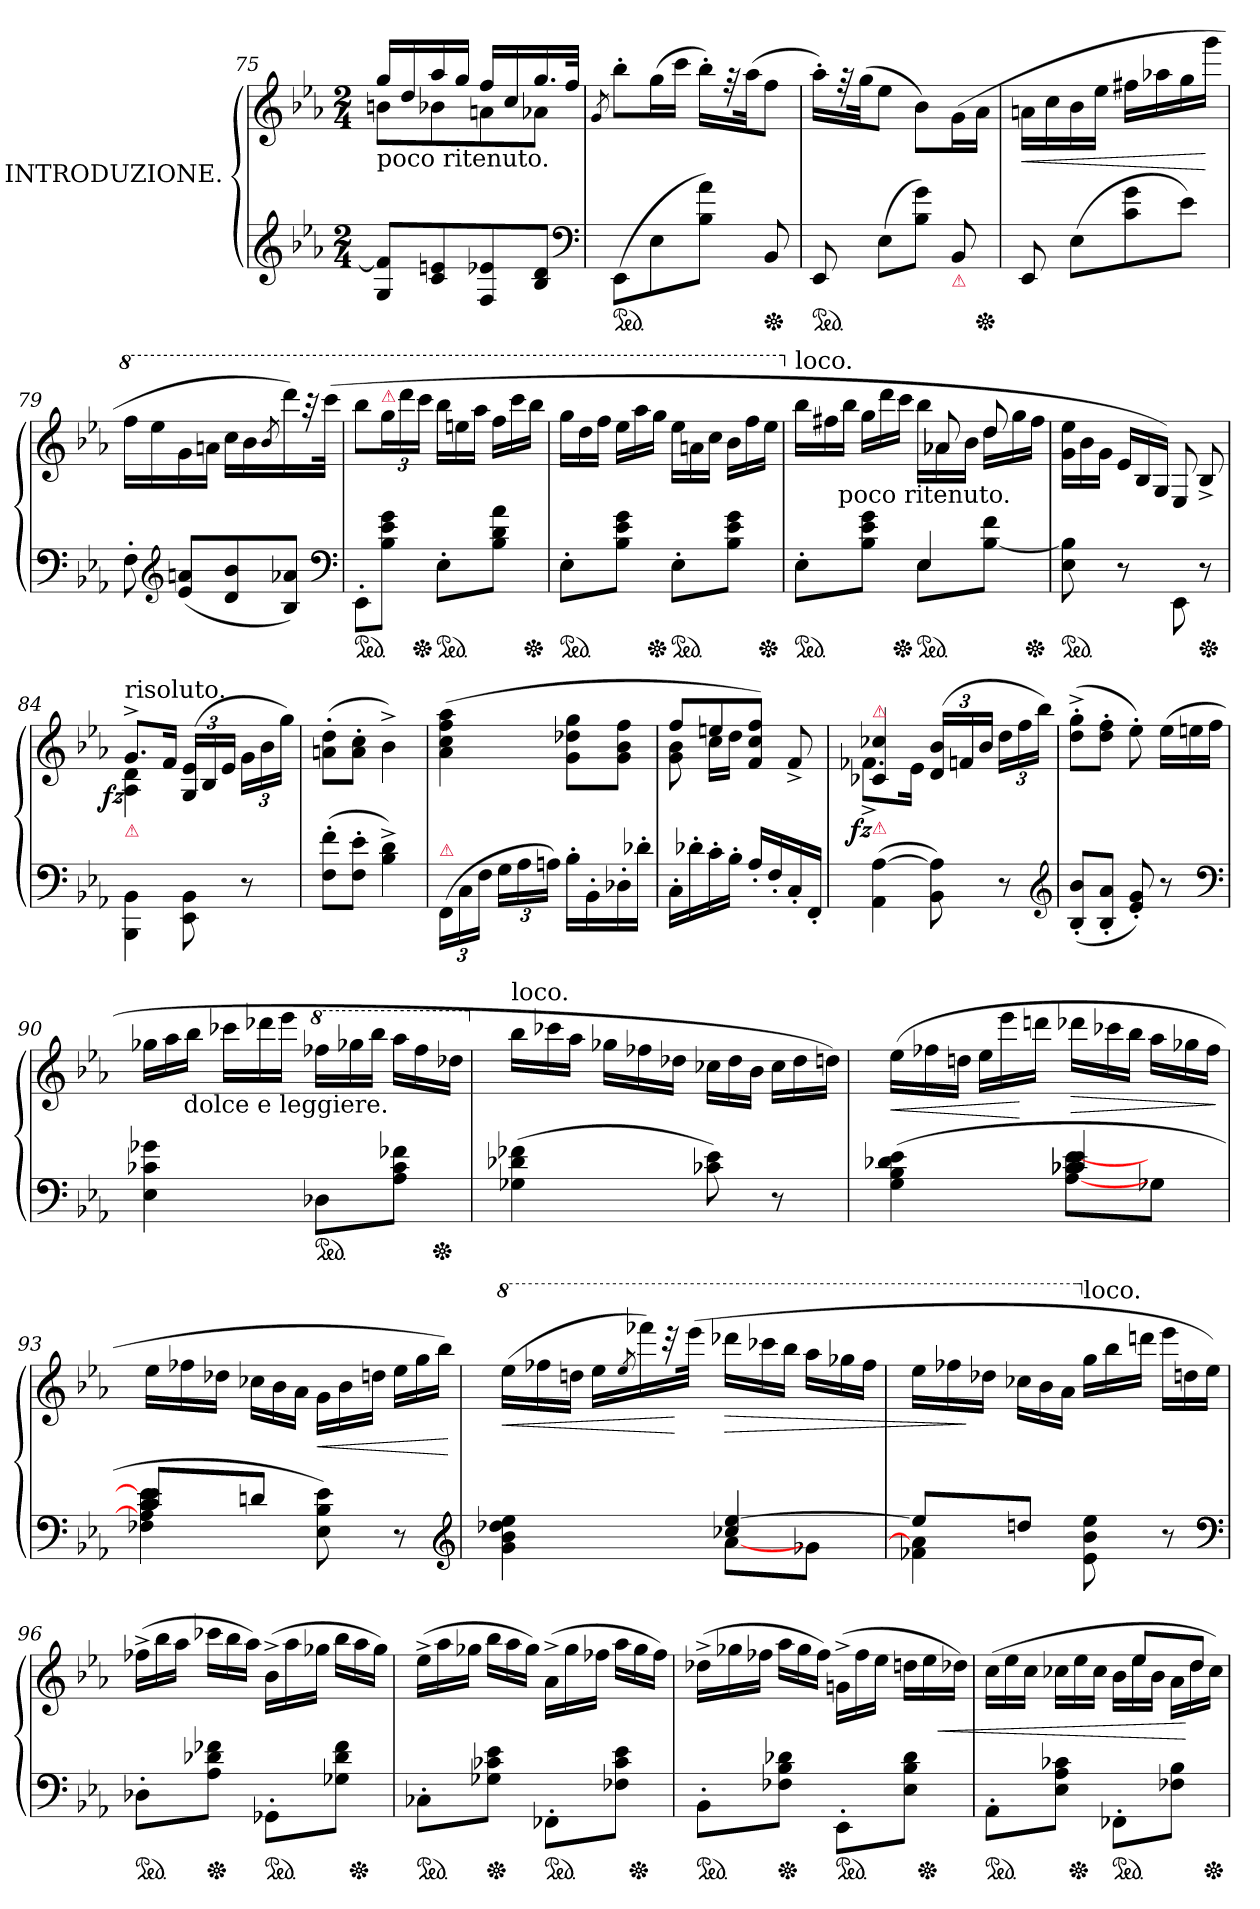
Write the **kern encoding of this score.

**kern	**kern	**dynam
*part1	*part1	*part1
*staff2	*staff1	*staff1/2
*I"INTRODUZIONE.	*	*
*clefG2	*clefG2	*
*k[b-e-a-]	*k[b-e-a-]	*
*M2/4	*M2/4	*
=75	=75	=75
*	*^	*
!	!LO:TX:b:t=poco ritenuto.	!	!
8G 8f]L	16ggLL	8bnL	.
.	16dd	.	.
8c 8en	16aa-	8b-X	.
.	16ggJJ	.	.
8F 8e-X	16ffLL	8an	.
.	16cc	.	.
8B- 8dJ	16.gg	8a-XJ	.
.	32ffJJk	.	.
*	*v	*v	*
*clefF4	*	*
=76	=76	=76
.	8qg/	.
!LO:TX:b:color=crimson:t=⚠	!	!
*ped	*	*
(>8EE-L	8bb-'>L	.
8E-	(>16ggL	.
.	16cccJJ	.
8B- 8a-J)	16bb-'>LL)	.
.	32rff	.
.	(>32aa-JK	.
!LO:TX:b:color=crimson:t=⚠	!	!
*Xped	*	*
8BB-	8ffJ	.
=77	=77	=77
*ped	*	*
8EE-	16aa-'>LL)	.
.	32rff	.
.	(>32ggJK	.
(>8E-L	8ee-J	.
8B- 8gJ)	8b-\L)	.
!LO:TX:b:color=crimson:t=⚠	!	!
8BB-	(>16gL	.
*Xped	*	*
.	16a-JJ	.
=78	=78	=78
!	!	!LO:HP:b
8EE-	16anLL	<
.	16cc	.
(<8E-L	16b-	.
.	16ee-JJ	.
8c 8g	16ff#XLL	.
.	16aa-X	.
8e-J)	16gg	.
.	16gggJJ	[
=79	=79	=79
*	*8va	*
8F'>	16fffLL	.
.	16eee-	.
*clefG2	*	*
(>8e- 8anL	16gg	.
.	16aanJJ	.
8d 8b-	16cccLL	.
.	16bb-	.
.	8qbb-/	.
8B- 8a-XJ)	16dddd)	.
.	32r	.
.	(>32ccccJJk	.
*clefF4	*	*
=80	=80	=80
*ped	*	*
8EE-'>L	8bbb-L	.
!	!LO:TX:a:color=crimson:t=⚠	!
8B- 8e- 8gJ	24gggL	.
.	24dddd	.
*Xped	*	*
.	24ccccJJ	.
*	*Xtuplet	*
*ped	*	*
8E-'>L	24bbb-LL	.
.	24eeen	.
.	24aaa-JJ	.
8B- 8d 8a-J	24fffLL	.
.	24cccc	.
*Xped	*	*
.	24bbb-JJ	.
=81	=81	=81
*ped	*	*
8E-'>L	24gggLL	.
.	24ddd	.
.	24fffJJ	.
8B- 8e- 8gJ	24eee-LL	.
.	24aaa-	.
*Xped	*	*
.	24gggJJ	.
*ped	*	*
8E-'>L	24eee-LL	.
.	24aan	.
.	24cccJJ	.
8B- 8e- 8gJ	24bb-LL	.
.	24fff	.
*Xped	*	*
.	24eee-JJ	.
=82	=82	=82
*^	*	*
*	*	*X8va	*
*	*	*^	*
!	!	!LO:TX:a:t=loco.	!	!
*ped	*	*	*	*
4ryy	8E-'>L	24bb-LL	6.ryy	.
.	.	24ff#X	.	.
!	!	!LO:TX:b:t=poco ritenuto.	!	!
.	.	24bb-JJ	.	.
.	8B- 8e- 8gJ	24ggLL	.	.
.	.	24ddd	.	.
*Xped	*	*	*	*
.	.	24cccJJ	.	.
*ped	*	*	*	*
4E-	8E-L	24bb-\LL	24ryy	.
.	.	24a-X	12a-X/	.
.	.	24b-JJ	.	.
.	[8B- 8fJ	24dd\LL	12dd/	.
.	.	24gg	.	.
*Xped	*	*	*	*
.	.	24ff#JJ	24ryy	.
*v	*v	*	*	*
*	*v	*v	*
=83	=83	=83
*ped	*	*
8E- 8B-]	24g\ 24ee-\LL	.
.	24b-	.
.	24gJJ	.
8r	24e-LL	.
.	24B-	.
.	24G/JJ)	.
8EE-\	8E-/	.
*Xped	*	*
8r	8B-^>/	.
=84	=84	=84
*	*^	*
!	!LO:TX:a:t=risoluto.	!	!
!	!LO:TX:b:color=crimson:t=⚠	!	!
!	!	!	!LO:DY:rj
4BBB-\ 4BB-\	8.g^<L	4A-\ 4d\	fz
.	16fJk	.	.
*	*tuplet	*	*
8EE-\ 8BB-\	(<24G/ 24e-/LL	4ryy	.
.	24B-	.	.
.	24e-JJ	.	.
8r	24gLL	.	.
.	24b-	.	.
.	24ggJJ)	.	.
*	*v	*v	*
=85	=85	=85
(>8F'> 8f'>L	(>8an'> 8dd'>L	.
8F'> 8e-'>J	8a'> 8cc'>J	.
4B-^> 4d^>)	4b-^>)	.
=86	=86	=86
!LO:TX:a:color=crimson:t=⚠	!	!
(>24FF\LL	(>4a- 4cc 4ff 4aa-	.
24C	.	.
24FJJ	.	.
24GLL	.	.
24A-	.	.
24AnJJ)	.	.
16B-'>LL	8g 8dd-X 8ggL	.
16BB-'>	.	.
16D-X'>	8g 8b- 8ffJ	.
16d-X'>JJ	.	.
=87	=87	=87
*	*^	*
16C'>LL	8ffL	8g 8b-	.
16d-X'>	.	.	.
16c'>	8een	16ccLL	.
16B-'>JJ	.	16ddJJ	.
16A-'>LL	8f 8cc 8ffJ)	4ryy	.
16F'>	.	.	.
16C'>	8f^>	.	.
16FF'>JJ	.	.	.
=88	=88	=88	=88
!	!LO:TX:a:color=crimson:t=⚠	!	!
!	!LO:TX:b:color=crimson:t=⚠	!	!
!	!	!	!LO:DY:rj
(<4AA- [4A-	4c-X 4cc-X	8.f-X^<L	fz
.	.	16e-Jk	.
8BB- 8A-])	(>24d 24b-LL	4ryy	.
.	24fn	.	.
.	24b-JJ	.	.
8r	24ddLL	.	.
.	24ff	.	.
.	24bb-JJ)	.	.
*	*v	*v	*
*clefG2	*	*
=89	=89	=89
(>8B-'< 8b-'<L	(>8dd'>^< 8gg'>^<L	.
8B-'< 8a-'<J	8dd'> 8ff'>J	.
8e-'< 8g'<)	8ee-'>)	.
*	*Xtuplet	*
8r	(>24ee-LL	.
.	24een	.
.	24ffJJ	.
*clefF4	*	*
=90	=90	=90
4E- 4c-X 4g-X	24gg-XLL	.
.	24aa-	.
!	!LO:TX:b:t=dolce e leggiere.	!
.	24bb-JJ	.
.	24ccc-XLL	.
.	24ddd-X	.
.	24eee-JJ	.
*	*8va	*
*ped	*	*
8D-XL	24fff-XLL	.
.	24ggg-X	.
.	24bbb-JJ	.
8A- 8c- 8f-XJ	24aaa-LL	.
.	24fff-	.
*Xped	*	*
.	24ddd-XJJ	.
=91	=91	=91
*	*X8va	*
!	!LO:TX:a:t=loco.	!
(>4G-X 4d-X 4f-X	24bb-LL	.
.	24ccc-X	.
.	24aa-JJ	.
.	24gg-XLL	.
.	24ff-X	.
.	24dd-XJJ	.
8c-X 8e-)	24cc-XLL	.
.	24dd-	.
.	24b-JJ	.
8r	24cc-LL	.
.	24dd-	.
.	24ddnJJ)	.
=92	=92	=92
*^	*	*
!	!	!	!LO:HP:b
(>4G 4B- 4d-X 4e-	4ryy	(>24ee-LL	<
.	.	24ff-X	.
.	.	24ddnJJ	.
.	.	24ee-LL	.
.	.	24eee-	.
.	.	24dddnJJ	[
!	!	!	!LO:HP:b
4c-X 4e-	[>8A- 8c-X [>8e-L	24ddd-XLL	>
.	.	24ccc-X	.
.	.	24bb-JJ	.
.	8G-XJ	24aa-LL	.
.	.	24gg-X	.
.	.	24ff-JJ	.
*v	*v	*	*
.	.	]
=93	=93	=93
*^	*	*
8c 8e-L	4F-X 4A-] 4c 4e-]	24ee-LL	.
.	.	24ff-X	.
.	.	24dd-XJJ	.
8dnJ	.	24cc-XLL	.
.	.	24b-	.
.	.	24a-JJ	.
!	!	!	!LO:HP:b
8E-\ 8B-\ 8e-\)	4ryy	24gLL	<
.	.	24b-	.
.	.	24ddnJJ	.
8r	.	24ee-LL	.
.	.	24gg	.
.	.	24bb-JJ)	.
*v	*v	*	*
*clefG2	*	*
.	.	[
=94	=94	=94
*^	*	*
*	*	*8va	*
!	!	!	!LO:HP:b
4g 4b- 4dd-X 4ee-	4ryy	(>24eee-LL	<
.	.	24fff-X	.
.	.	24dddnJJ	.
.	.	24eee-LL	.
.	.	8qeee-	.
.	.	24ffff-X)	.
.	.	48r	.
.	.	(>48eeee-JJk	[
!	!	!	!LO:HP:b
4cc-X [>4ee-	[>8a-L	24dddd-XLL	>
.	.	24cccc-X	.
.	.	24bbb-JJ	.
.	8g-XJ	24aaa-LL	.
.	.	24ggg-X	.
.	.	24fff-JJ	.
=95	=95	=95	=95
8ee-L]	4f-X 4a-]	24eee-LL	.
.	.	24fff-X	.
.	.	24ddd-XJJ	]
8ddnJ	.	24ccc-XLL	.
.	.	24bb-	.
.	.	24aa-JJ	.
*	*	*X8va	*
!	!	!LO:TX:a:t=loco.	!
8e-\ 8b-\ 8ee-\	4ryy	24ggLL	.
.	.	24bb-	.
.	.	24dddnJJ	.
8r	.	24eee-LL	.
.	.	24ddn	.
.	.	24ee-JJ)	.
*v	*v	*	*
*clefF4	*	*
=96	=96	=96
*ped	*	*
8D-X'>L	(>24ff-X^<LL	.
.	24bb-	.
.	24aa-JJ	.
*Xped	*	*
8A- 8d-X 8f-XJ	24ccc-XLL	.
.	24bb-	.
.	24aa-JJ)	.
*ped	*	*
8GG-X'>L	(>24b-^<LL	.
.	24aa-	.
.	24gg-XJJ	.
8G-X 8d- 8f-J	24bb-LL	.
*Xped	*	*
.	24aa-	.
.	24gg-JJ)	.
=97	=97	=97
*ped	*	*
8C-X'>L	(>24ee-^<LL	.
.	24aa-	.
.	24gg-XJJ	.
*Xped	*	*
8G-X 8c-X 8e-J	24bb-LL	.
.	24aa-	.
.	24gg-JJ)	.
*ped	*	*
8FF-X'>L	(>24a-^<LL	.
.	24gg-	.
.	24ff-XJJ	.
8F-X 8c- 8e-J	24aa-LL	.
*Xped	*	*
.	24gg-	.
.	24ff-JJ)	.
=98	=98	=98
*ped	*	*
8BB-'>L	(>24dd-X^<LL	.
.	24gg-X	.
.	24ff-XJJ	.
*Xped	*	*
8F-X 8B- 8d-XJ	24aa-LL	.
.	24gg-	.
.	24ff-JJ)	.
*ped	*	*
8EE-'>\L	(>24gn^<LL	.
.	24ff-	.
.	24ee-JJ	.
8E- 8B- 8d-J	24ddnLL	.
*Xped	*	*
.	24ee-	.
!	!	!LO:HP:b
.	24dd-XJJ)	<
=99	=99	=99
*	*^	*
*ped	*	*	*
8AA-'>L	4ryy	(>24ccLL	.
.	.	24ee-	.
.	.	24ccJJ	.
8E- 8A- 8c-XJ	.	24cc-XLL	.
*Xped	*	*	*
.	.	24ee-	.
.	.	24cc-JJ	.
*ped	*	*	*
8FF-X'>\L	24ryy	24b-LL	.
.	12ee-L	24ee-	.
.	.	24b-JJ	.
8F-X 8B-J	24ryy	24a-LL	.
.	12ddJ	24dd	[
*Xped	*	*	*
.	.	24cc-JJ)	.
*	*v	*v	*
=	=	=
*-	*-	*-
